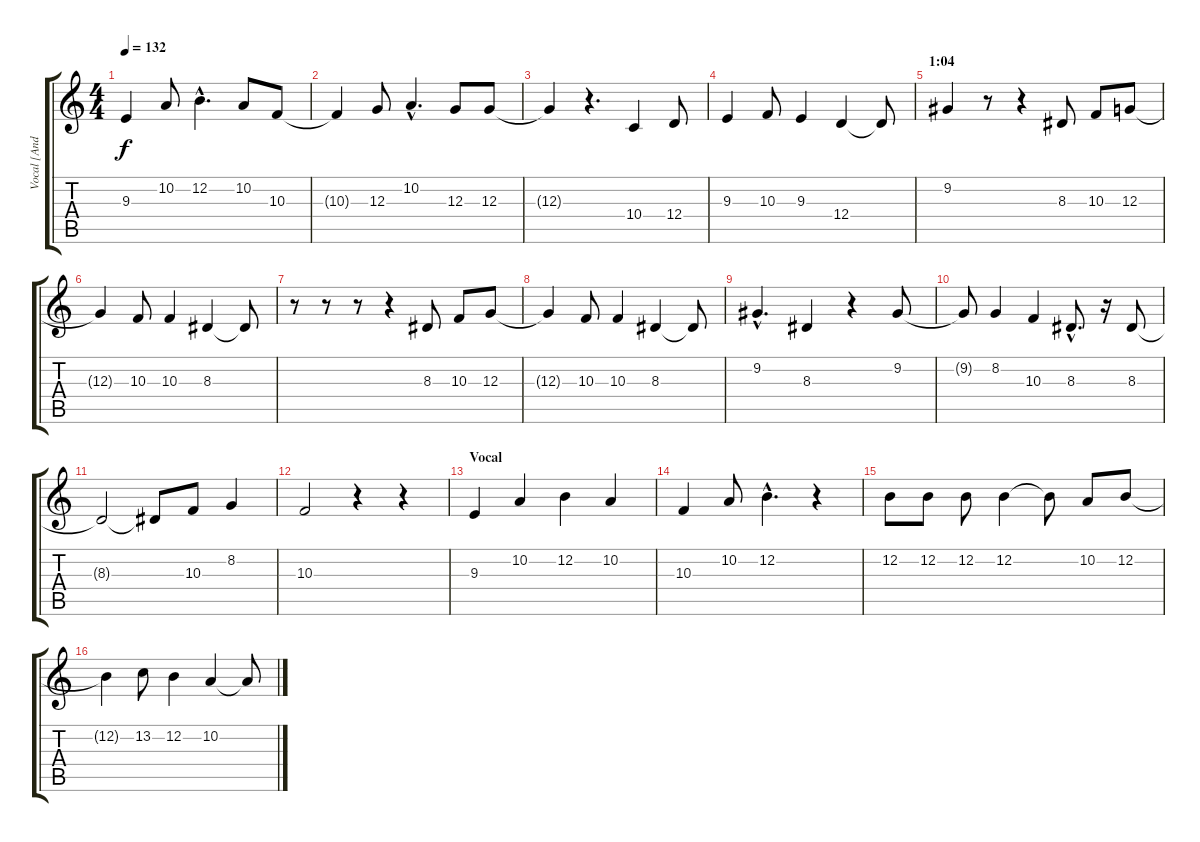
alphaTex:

\track ("Vocal [André Matos]" "Vocal [And") {instrument lead1square}
\staff {score tabs}
\tuning (E4 B3 G3 D3 A2 E2) {hide}
\ts (4 4)
\tempo 132
\clef g2
\ks c
9.3.4{dy f} 10.2.8 12.2{hac}.4{d} 10.2.8 10.3.8 |
10.3{t}.4 12.3.8 10.2{hac}.4{d} 12.3.8 12.3.8 |
12.3{t}.4 r.4{d} 10.4.4 12.4.8 |
9.3.4 10.3.8 9.3.4 12.4.4 12.4{t}.8 |
\section ("" "1:04")
9.2.4 r.8 r.4 8.3.8 10.3.8 12.3.8 |
12.3{t}.4 10.3.8 10.3.4 8.3.4 8.3{t}.8 |
r.8 r.8 r.8 r.4 8.3.8 10.3.8 12.3.8 |
12.3{t}.4 10.3.8 10.3.4 8.3.4 8.3{t}.8 |
9.2{hac}.4{d} 8.3.4 r.4 9.2.8 |
9.2{t}.8 8.2.4 10.3.4 8.3{hac}.8{d} r.16 8.3.8 |
8.3{t}.2 8.3{t}.8 10.3.8 8.2.4 |
10.3.2 r.4 r.4 |
\section ("" "Vocal")
9.3.4 10.2.4 12.2.4 10.2.4 |
10.3.4 10.2.8 12.2{hac}.4{d} r.4 |
12.2.8 12.2.8 12.2.8 12.2.4 12.2{t}.8 10.2.8 12.2.8 |
12.2{t}.4 13.2.8 12.2.4 10.2.4 10.2{t}.8
